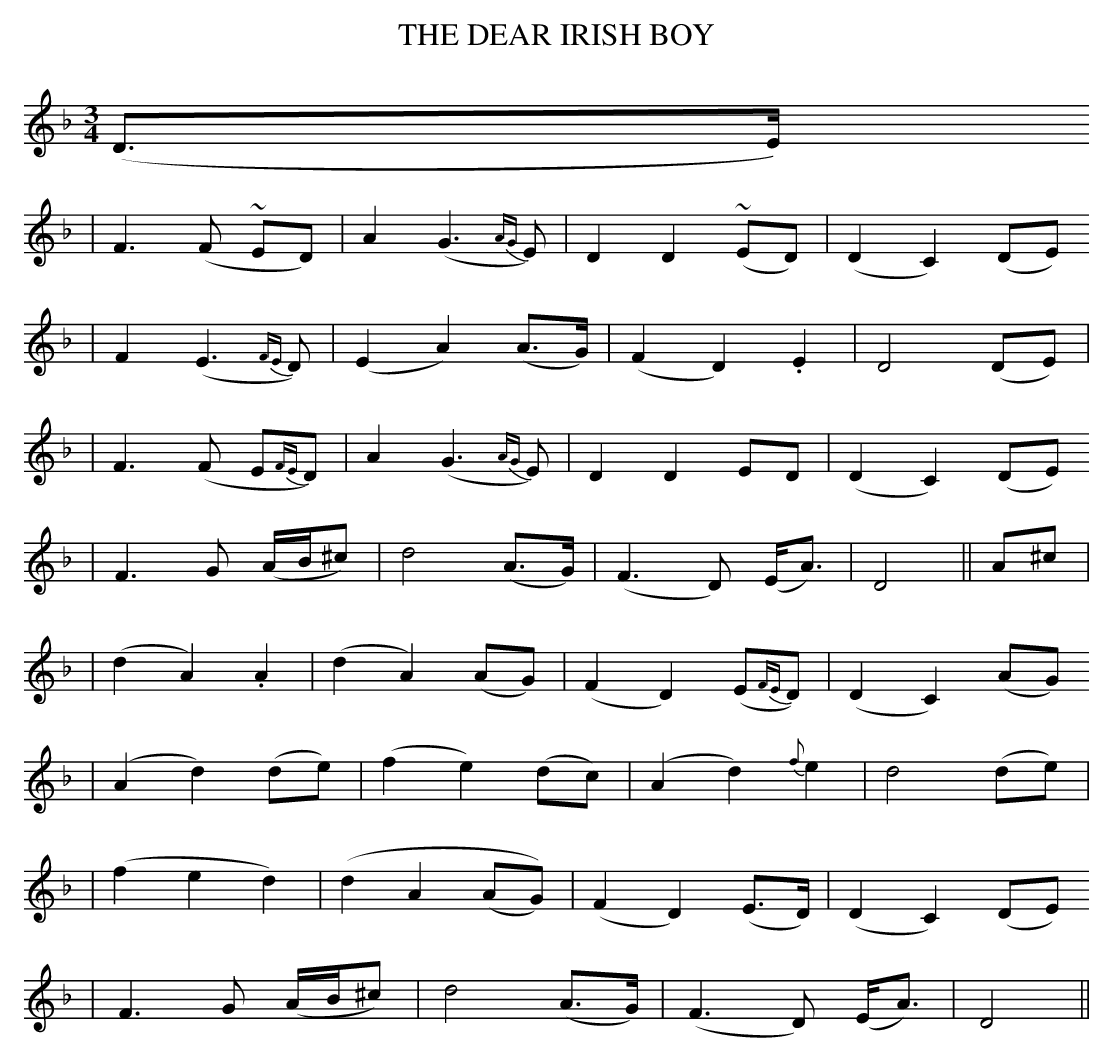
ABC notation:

X:1
T: THE DEAR IRISH BOY
M: 3/4
L: 1/8
K: Dm
(D>E)
| F3 (F ~ED) | A2 (G3 {AG}E) | D2 D2 (~ED) | (D2 C2) (DE)
| F2 (E3 {FE}D) | (E2 A2) (A>G) | (F2 D2) .E2 | D4 (DE) |
| F3 (F E{FE}D) | A2 (G3 {AG}E) | D2 D2 ED | (D2 C2) (DE)
| F3 G (A/B/^c) | d4 (A>G) | (F3 D) (E<A) | D4 || A^c |
| (d2 A2) .A2 | (d2 A2) (AG) | (F2 D2) (E{FE}D) | (D2 C2) (AG)
| (A2 d2) (de) | (f2 e2) (dc) | (A2 d2) {f}e2 | d4 (de) |
| (f2 e2 d2) | (d2 A2 (AG)) | (F2 D2) (E>D) | (D2 C2) (DE)
| F3 G (A/B/^c) | d4 (A>G) | (F3 D) (E<A) | D4 ||
